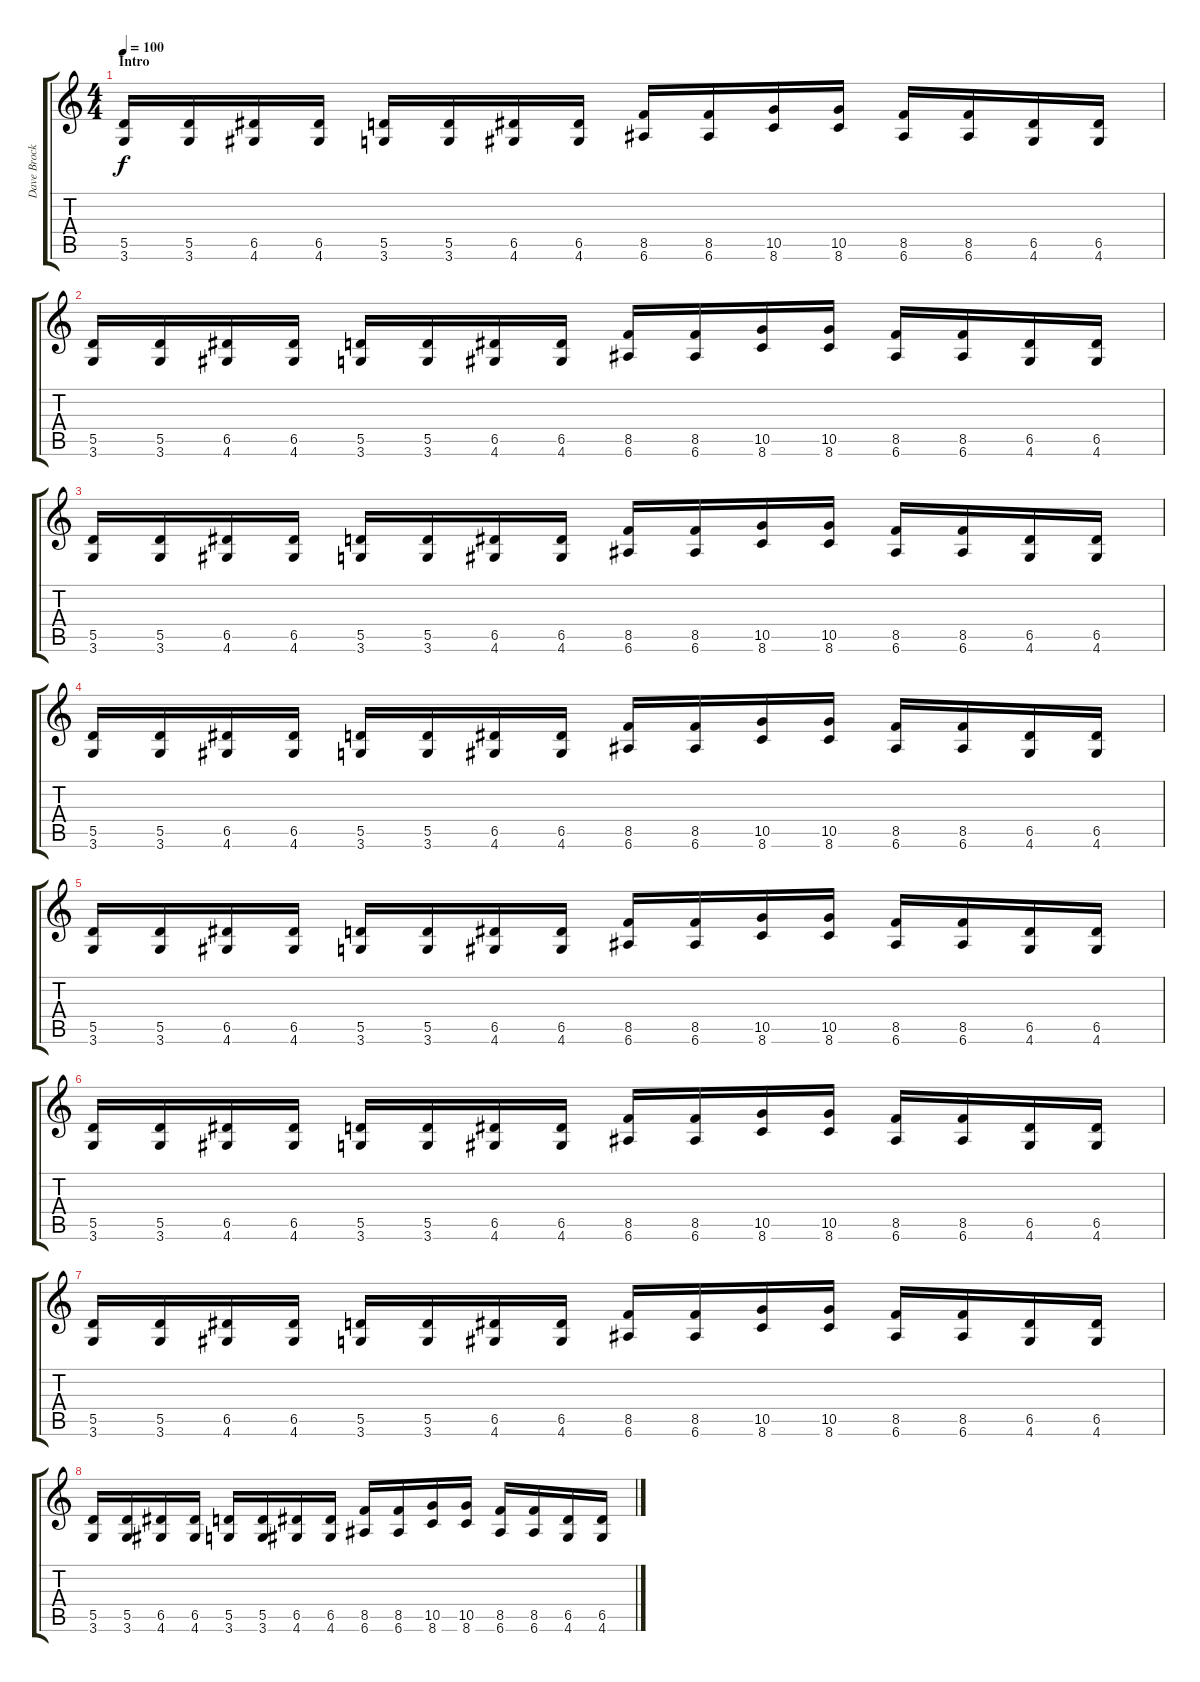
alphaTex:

\track ("Dave Brock - Guitar" "Dave Brock") {instrument overdrivenguitar}
\staff {score tabs}
\tuning (E4 B3 G3 D3 A2 E2) {hide}
\ts (4 4)
\section ("" "Intro")
\tempo 100
\clef g2
\ks c
(5.5 3.6).16{dy f instrument overdrivenguitar} (5.5 3.6).16 (6.5 4.6).16 (6.5 4.6).16 (5.5 3.6).16 (5.5 3.6).16 (6.5 4.6).16 (6.5 4.6).16 (8.5 6.6).16 (8.5 6.6).16 (10.5 8.6).16 (10.5 8.6).16 (8.5 6.6).16 (8.5 6.6).16 (6.5 4.6).16 (6.5 4.6).16 |
(5.5 3.6).16 (5.5 3.6).16 (6.5 4.6).16 (6.5 4.6).16 (5.5 3.6).16 (5.5 3.6).16 (6.5 4.6).16 (6.5 4.6).16 (8.5 6.6).16 (8.5 6.6).16 (10.5 8.6).16 (10.5 8.6).16 (8.5 6.6).16 (8.5 6.6).16 (6.5 4.6).16 (6.5 4.6).16 |
(5.5 3.6).16 (5.5 3.6).16 (6.5 4.6).16 (6.5 4.6).16 (5.5 3.6).16 (5.5 3.6).16 (6.5 4.6).16 (6.5 4.6).16 (8.5 6.6).16 (8.5 6.6).16 (10.5 8.6).16 (10.5 8.6).16 (8.5 6.6).16 (8.5 6.6).16 (6.5 4.6).16 (6.5 4.6).16 |
(5.5 3.6).16 (5.5 3.6).16 (6.5 4.6).16 (6.5 4.6).16 (5.5 3.6).16 (5.5 3.6).16 (6.5 4.6).16 (6.5 4.6).16 (8.5 6.6).16 (8.5 6.6).16 (10.5 8.6).16 (10.5 8.6).16 (8.5 6.6).16 (8.5 6.6).16 (6.5 4.6).16 (6.5 4.6).16 |
(5.5 3.6).16 (5.5 3.6).16 (6.5 4.6).16 (6.5 4.6).16 (5.5 3.6).16 (5.5 3.6).16 (6.5 4.6).16 (6.5 4.6).16 (8.5 6.6).16 (8.5 6.6).16 (10.5 8.6).16 (10.5 8.6).16 (8.5 6.6).16 (8.5 6.6).16 (6.5 4.6).16 (6.5 4.6).16 |
(5.5 3.6).16 (5.5 3.6).16 (6.5 4.6).16 (6.5 4.6).16 (5.5 3.6).16 (5.5 3.6).16 (6.5 4.6).16 (6.5 4.6).16 (8.5 6.6).16 (8.5 6.6).16 (10.5 8.6).16 (10.5 8.6).16 (8.5 6.6).16 (8.5 6.6).16 (6.5 4.6).16 (6.5 4.6).16 |
(5.5 3.6).16 (5.5 3.6).16 (6.5 4.6).16 (6.5 4.6).16 (5.5 3.6).16 (5.5 3.6).16 (6.5 4.6).16 (6.5 4.6).16 (8.5 6.6).16 (8.5 6.6).16 (10.5 8.6).16 (10.5 8.6).16 (8.5 6.6).16 (8.5 6.6).16 (6.5 4.6).16 (6.5 4.6).16 |
(5.5 3.6).16 (5.5 3.6).16 (6.5 4.6).16 (6.5 4.6).16 (5.5 3.6).16 (5.5 3.6).16 (6.5 4.6).16 (6.5 4.6).16 (8.5 6.6).16 (8.5 6.6).16 (10.5 8.6).16 (10.5 8.6).16 (8.5 6.6).16 (8.5 6.6).16 (6.5 4.6).16 (6.5 4.6).16
